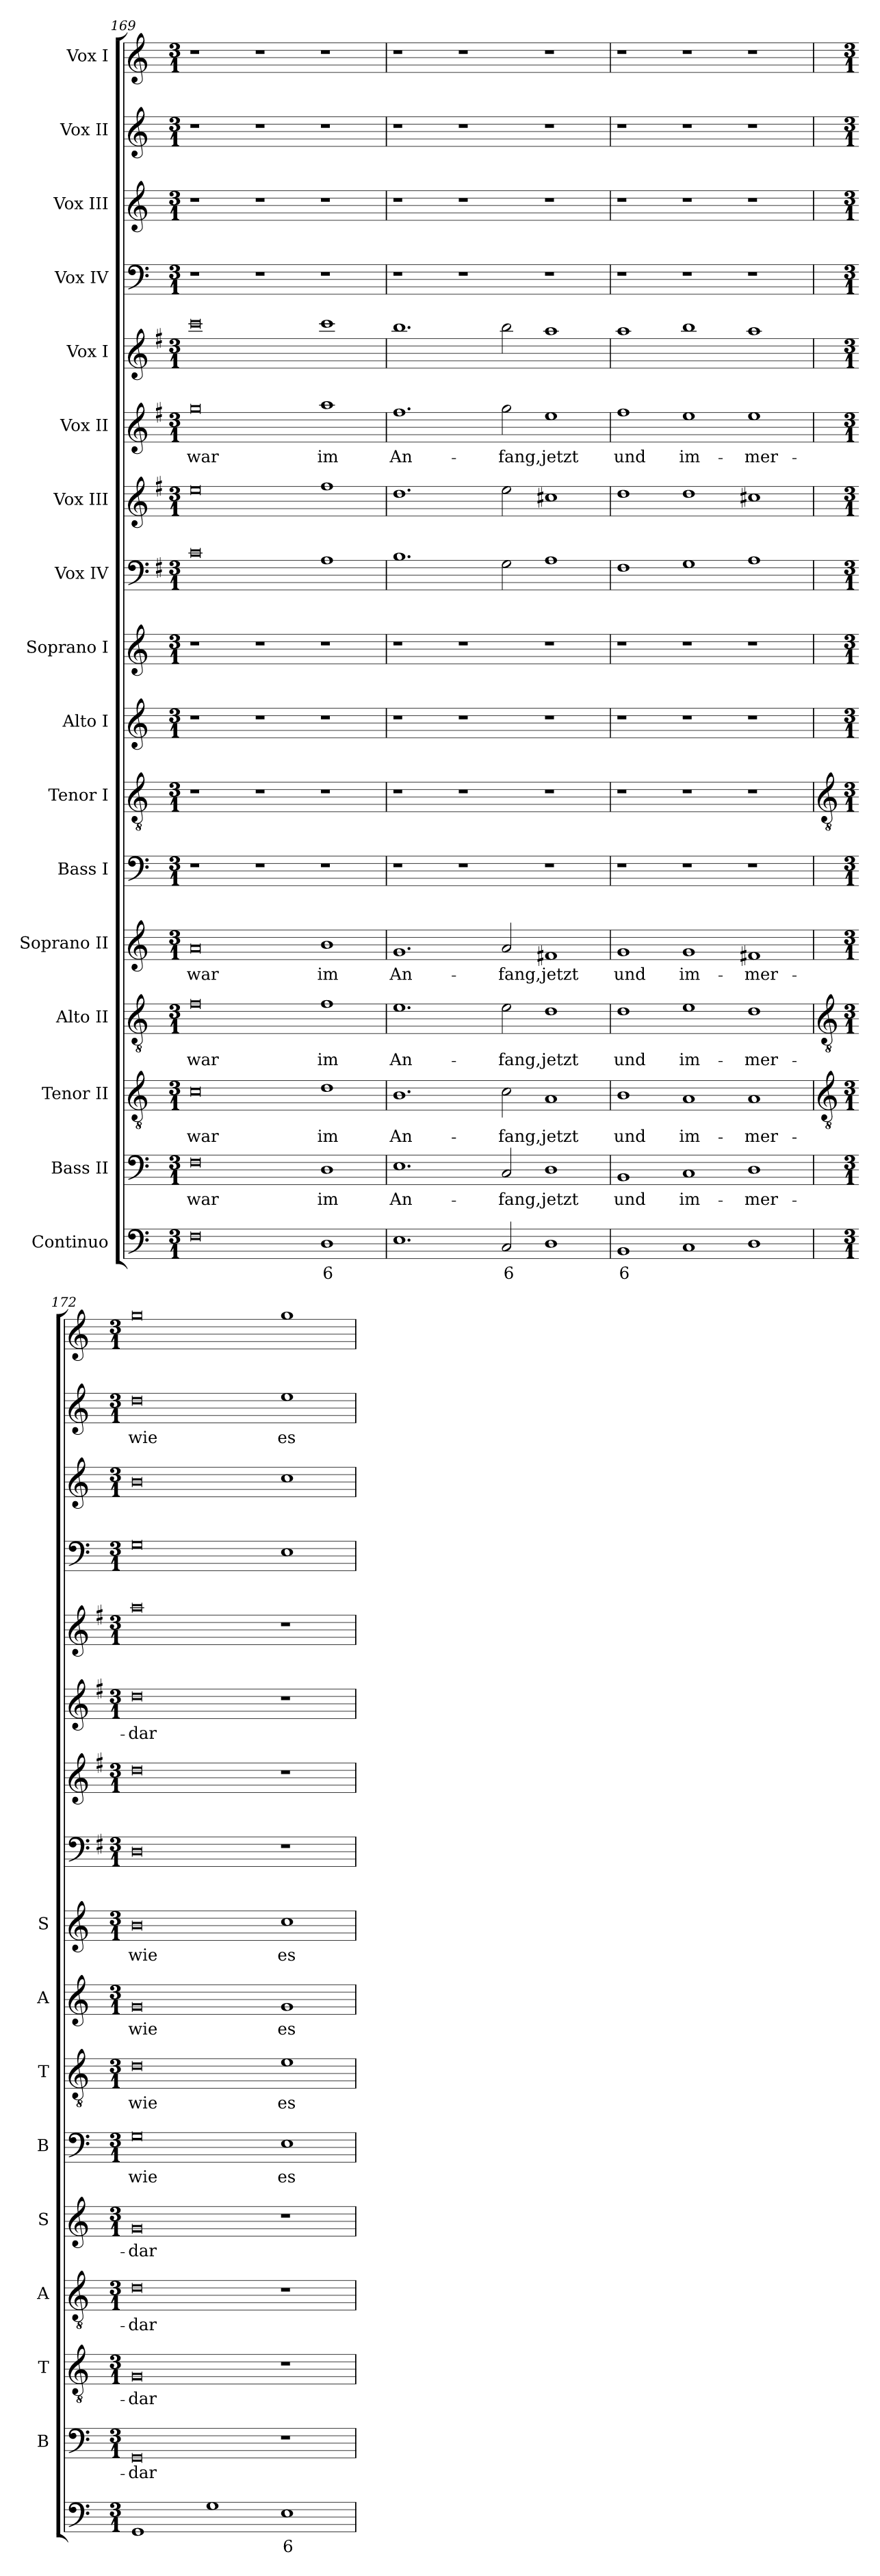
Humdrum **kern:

**kern	**text	**kern	**text	**kern	**text	**kern	**text	**kern	**text	**kern	**text	**kern	**text	**kern	**text	**kern	**text	**kern	**kern	**kern	**text	**kern	**kern	**kern	**kern	**text	**kern
*part17	*part17	*part16	*part16	*part15	*part15	*part14	*part14	*part13	*part13	*part12	*part12	*part11	*part11	*part10	*part10	*part9	*part9	*part8	*part7	*part6	*part6	*part5	*part4	*part3	*part2	*part2	*part1
*staff17	*staff17	*staff16	*staff16	*staff15	*staff15	*staff14	*staff14	*staff13	*staff13	*staff12	*staff12	*staff11	*staff11	*staff10	*staff10	*staff9	*staff9	*staff8	*staff7	*staff6	*staff6	*staff5	*staff4	*staff3	*staff2	*staff2	*staff1
*I"Continuo	*	*I"Bass II	*	*I"Tenor II	*	*I"Alto II	*	*I"Soprano II	*	*I"Bass I	*	*I"Tenor I	*	*I"Alto I	*	*I"Soprano I	*	*I"Vox IV	*I"Vox III	*I"Vox II	*	*I"Vox I	*I"Vox IV	*I"Vox III	*I"Vox II	*	*I"Vox I
*	*	*I'B	*	*I'T	*	*I'A	*	*I'S	*	*I'B	*	*I'T	*	*I'A	*	*I'S	*	*	*	*	*	*	*	*	*	*	*
*clefF4	*	*clefF4	*	*clefGv2	*	*clefGv2	*	*clefG2	*	*clefF4	*	*clefGv2	*	*clefG2	*	*clefG2	*	*clefF4	*clefG2	*clefG2	*	*clefG2	*clefF4	*clefG2	*clefG2	*	*clefG2
*	*	*	*	*	*	*	*	*	*	*	*	*	*	*	*	*	*	*ITrd4c7	*ITrd4c7	*ITrd4c7	*	*ITrd4c7	*	*	*	*	*
*k[]	*	*k[]	*	*k[]	*	*k[]	*	*k[]	*	*k[]	*	*k[]	*	*k[]	*	*k[]	*	*k[]	*k[]	*k[]	*	*k[]	*k[]	*k[]	*k[]	*	*k[]
*C:	*	*C:	*	*C:	*	*C:	*	*C:	*	*C:	*	*C:	*	*C:	*	*C:	*	*C:	*C:	*C:	*	*C:	*C:	*C:	*C:	*	*C:
*M3/1	*	*M3/1	*	*M3/1	*	*M3/1	*	*M3/1	*	*M3/1	*	*M3/1	*	*M3/1	*	*M3/1	*	*M3/1	*M3/1	*M3/1	*	*M3/1	*M3/1	*M3/1	*M3/1	*	*M3/1
=169	=169	=169	=169	=169	=169	=169	=169	=169	=169	=169	=169	=169	=169	=169	=169	=169	=169	=169	=169	=169	=169	=169	=169	=169	=169	=169	=169
!	!	!	!LO:LY:b	!	!LO:LY:b	!	!LO:LY:b	!	!LO:LY:b	!	!	!	!	!	!	!	!	!	!	!	!LO:LY:b	!	!	!	!	!	!
0F	.	0F	war	0c	war	0f	war	0a	war	1r	.	1r	.	1r	.	1r	.	0F	0a	0cc	war	0ff	1r	1r	1r	.	1r
.	.	.	.	.	.	.	.	.	.	1r	.	1r	.	1r	.	1r	.	.	.	.	.	.	1r	1r	1r	.	1r
!	!LO:LY:b	!	!LO:LY:b	!	!LO:LY:b	!	!LO:LY:b	!	!LO:LY:b	!	!	!	!	!	!	!	!	!	!	!	!LO:LY:b	!	!	!	!	!	!
1D	6	1D	im	1d	im	1f	im	1b	im	1r	.	1r	.	1r	.	1r	.	1D	1b	1dd	im	1ff	1r	1r	1r	.	1r
=170	=170	=170	=170	=170	=170	=170	=170	=170	=170	=170	=170	=170	=170	=170	=170	=170	=170	=170	=170	=170	=170	=170	=170	=170	=170	=170	=170
!	!	!	!LO:LY:b	!	!LO:LY:b	!	!LO:LY:b	!	!LO:LY:b	!	!	!	!	!	!	!	!	!	!	!	!LO:LY:b	!	!	!	!	!	!
1.E	.	1.E	An-	1.B	An-	1.e	An-	1.g	An-	1r	.	1r	.	1r	.	1r	.	1.E	1.g	1.b	An-	1.ee	1r	1r	1r	.	1r
.	.	.	.	.	.	.	.	.	.	1r	.	1r	.	1r	.	1r	.	.	.	.	.	.	1r	1r	1r	.	1r
!	!LO:LY:b	!	!LO:LY:b	!	!LO:LY:b	!	!LO:LY:b	!	!LO:LY:b	!	!	!	!	!	!	!	!	!	!	!	!LO:LY:b	!	!	!	!	!	!
2C	6	2C	-fang,	2c	-fang,	2e	-fang,	2a	-fang,	.	.	.	.	.	.	.	.	2C	2a	2cc	-fang,	2ee	.	.	.	.	.
!	!	!	!LO:LY:b	!	!LO:LY:b	!	!LO:LY:b	!	!LO:LY:b	!	!	!	!	!	!	!	!	!	!	!	!LO:LY:b	!	!	!	!	!	!
1D	.	1D	jetzt	1A	jetzt	1d	jetzt	1f#X	jetzt	1r	.	1r	.	1r	.	1r	.	1D	1f#X	1a	jetzt	1dd	1r	1r	1r	.	1r
=171	=171	=171	=171	=171	=171	=171	=171	=171	=171	=171	=171	=171	=171	=171	=171	=171	=171	=171	=171	=171	=171	=171	=171	=171	=171	=171	=171
!	!LO:LY:b	!	!LO:LY:b	!	!LO:LY:b	!	!LO:LY:b	!	!LO:LY:b	!	!	!	!	!	!	!	!	!	!	!	!LO:LY:b	!	!	!	!	!	!
1BB	6	1BB	und	1B	und	1d	und	1g	und	1r	.	1r	.	1r	.	1r	.	1BB	1g	1b	und	1dd	1r	1r	1r	.	1r
!	!	!	!LO:LY:b	!	!LO:LY:b	!	!LO:LY:b	!	!LO:LY:b	!	!	!	!	!	!	!	!	!	!	!	!LO:LY:b	!	!	!	!	!	!
1C	.	1C	im-	1A	im-	1e	im-	1g	im-	1r	.	1r	.	1r	.	1r	.	1C	1g	1a	im-	1ee	1r	1r	1r	.	1r
!	!	!	!LO:LY:b	!	!LO:LY:b	!	!LO:LY:b	!	!LO:LY:b	!	!	!	!	!	!	!	!	!	!	!	!LO:LY:b	!	!	!	!	!	!
1D	.	1D	-mer-	1A	-mer-	1d	-mer-	1f#X	-mer-	1r	.	1r	.	1r	.	1r	.	1D	1f#X	1a	-mer-	1dd	1r	1r	1r	.	1r
!!LO:LB:g=z
=172	=172	=172	=172	=172	=172	=172	=172	=172	=172	=172	=172	=172	=172	=172	=172	=172	=172	=172	=172	=172	=172	=172	=172	=172	=172	=172	=172
*	*	*	*	*clefGv2	*	*clefGv2	*	*	*	*	*	*clefGv2	*	*	*	*	*	*	*	*	*	*	*	*	*	*	*
*M3/1	*	*M3/1	*	*M3/1	*	*M3/1	*	*M3/1	*	*M3/1	*	*M3/1	*	*M3/1	*	*M3/1	*	*M3/1	*M3/1	*M3/1	*	*M3/1	*M3/1	*M3/1	*M3/1	*	*M3/1
!	!	!	!LO:LY:b	!	!LO:LY:b	!	!LO:LY:b	!	!LO:LY:b	!	!LO:LY:b	!	!LO:LY:b	!	!LO:LY:b	!	!LO:LY:b	!	!	!	!LO:LY:b	!	!	!	!	!LO:LY:b	!
1GG	.	0GG	-dar	0G	-dar	0d	-dar	0g	-dar	0G	wie	0d	wie	0g	wie	0b	wie	0GG	0g	0g	-dar	0dd	0G	0b	0dd	wie	0gg
1G	.	.	.	.	.	.	.	.	.	.	.	.	.	.	.	.	.	.	.	.	.	.	.	.	.	.	.
!	!LO:LY:b	!	!	!	!	!	!	!	!	!	!LO:LY:b	!	!LO:LY:b	!	!LO:LY:b	!	!LO:LY:b	!	!	!	!	!	!	!	!	!LO:LY:b	!
1E	6	1r	.	1r	.	1r	.	1r	.	1E	es	1e	es	1g	es	1cc	es	1r	1r	1r	.	1r	1E	1cc	1ee	es	1gg
=	=	=	=	=	=	=	=	=	=	=	=	=	=	=	=	=	=	=	=	=	=	=	=	=	=	=	=
*-	*-	*-	*-	*-	*-	*-	*-	*-	*-	*-	*-	*-	*-	*-	*-	*-	*-	*-	*-	*-	*-	*-	*-	*-	*-	*-	*-
